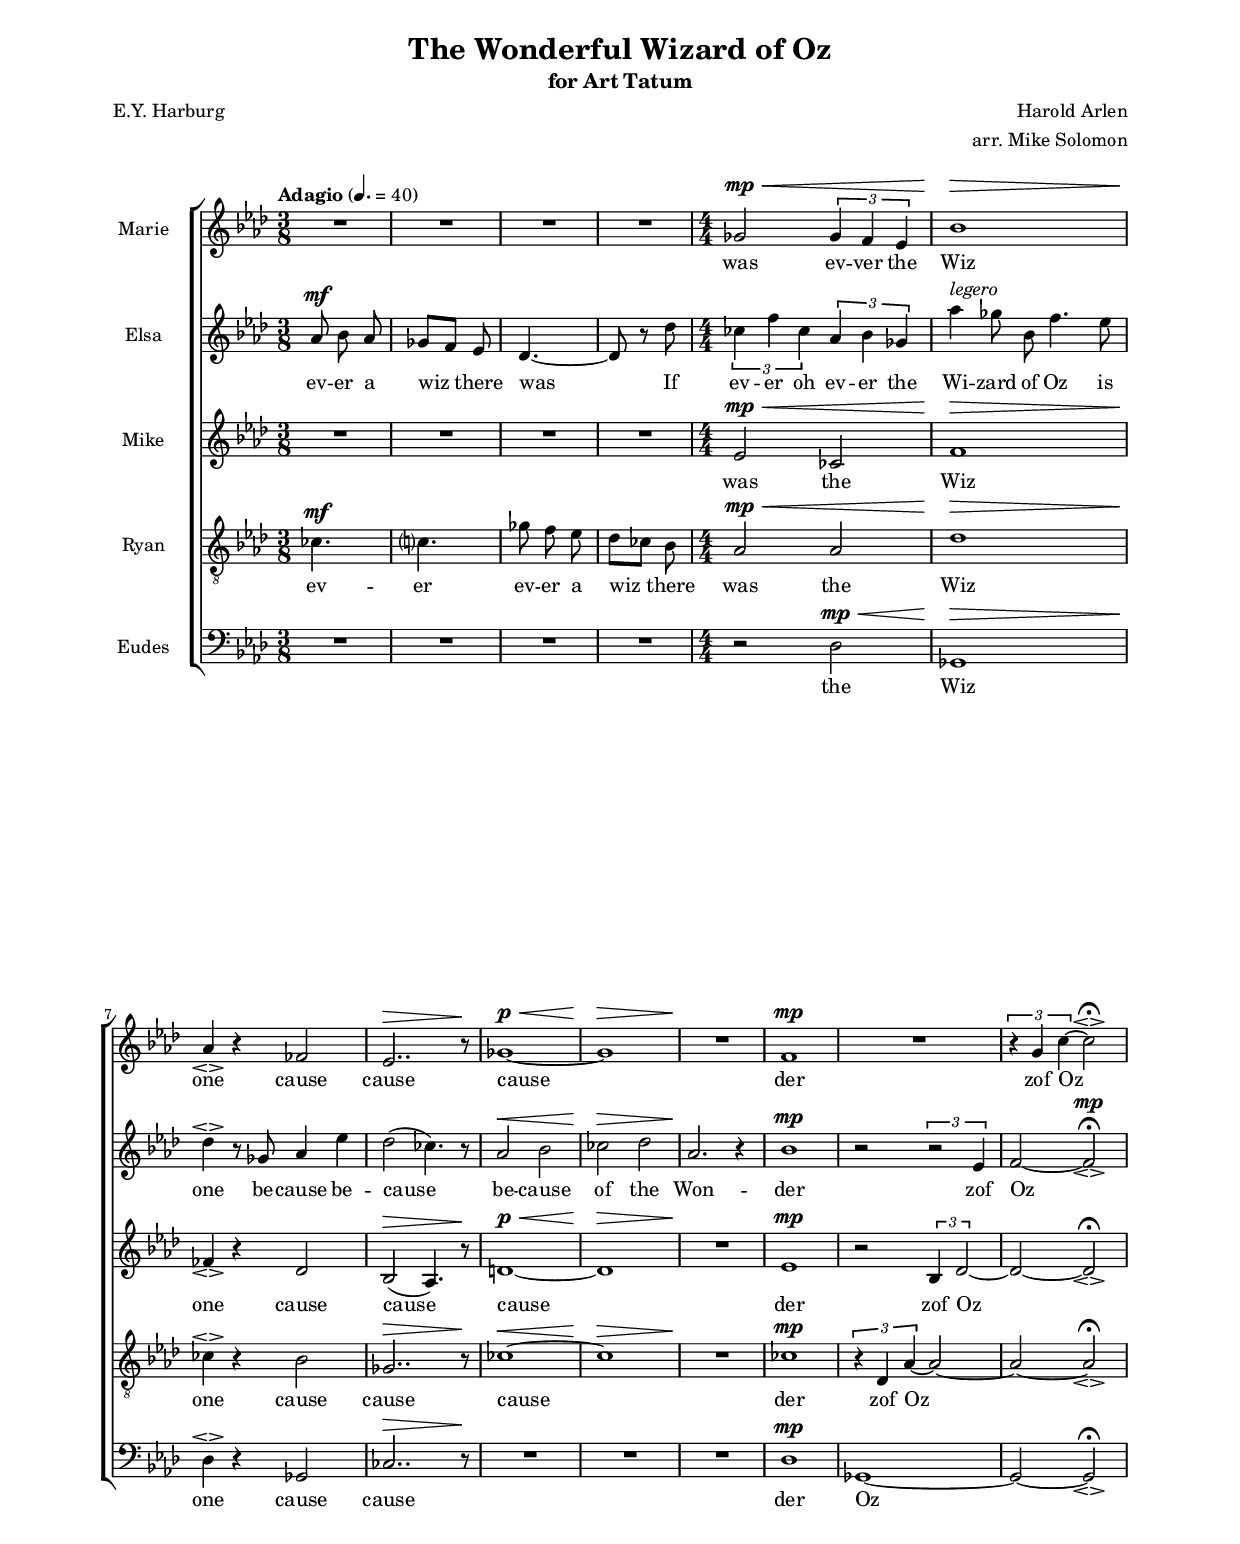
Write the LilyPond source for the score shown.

\version "2.17.0"
\include "defs-devel.ly"
\paper {
  footnote-separator-markup = \markup { \column { " "\override #`(span-factor . 1/5) { \draw-hline } }}
  footnote-padding = 5\mm
  top-system-spacing = #'((basic-distance . 1) (minimum-distance . 0) (padding . 1) (stretchability . 40))
  bottom-system-spacing = #'((basic-distance . 1) (minimum-distance . 0) (padding . 1) (stretchability . 50))
  ragged-right = ##f
  left-margin = 0.75\in
  right-margin = 0.75\in
  top-margin = 0.5\in
  bottom-margin = 0.6\in
  ragged-last-bottom = ##f
  %max-systems-per-page = #2
}

#(ly:set-option 'point-and-click #f)

legero = \markup \italic "legero"

\header {
  title = "The Wonderful Wizard of Oz" %(1)"
  subtitle = \markup { for Art Tatum }
  composer = "Harold Arlen"
  poet = "E.Y. Harburg"
  arranger = "arr. Mike Solomon"
}

nothing = {}

marksSlowPart = {
  \time 3/8
  \tempo "Adagio" 4.=40
  s4.*4 |
  \time 4/4
  s1*2 |
}

prefatoryMatterSlowPart = {
  \key aes \major
  #(set-accidental-style 'modern-cautionary)
  
}

sopranoSlowPart = \relative c'' { \autoBeamOff
  \prefatoryMatterSlowPart
  R4.*4 |
  ges2\mp\< \times 2/3 { ges4 f ees } |
  bes'1\> |
  aes4\!\espressivo r4 fes2 |
  ees2..\> r8\! |
  ges1\p\< ~ |
  ges\> |
  R1\! |
  f\mp |
  R1 |
  \times 2/3 { r4 g c ~ } c2\espressivo\fermata |
}

sopranoSlowPartWords = \lyricmode {
  was ev -- ver the
  Wiz
  one
  cause cause cause der
  zof Oz
}

mezzoSlowPart = \relative c'' { \autoBeamOff
  \prefatoryMatterSlowPart
  aes8\mf bes aes |
  ges [ f ] ees |
  des4. ~ |
  des8 r des' |
  \times 2/3 { ces4 f ces } \times 2/3 { aes bes ges } |
  aes'4^\legero ges8 bes, f'4. ees8 |
  des4\espressivo r8 ges,8 aes4 ees' |
  des2 ( ces4. ) r8 |
  aes2\<  bes |
  ces\>  des |
  aes2.\! r4 |
  bes1\mp |
  r2 \times 2/3 { r2 ees,4 }
  f2 ~ f2\mp\espressivo\fermata |
}

mezzoSlowPartWords = \lyricmode {
  ev -- er a wiz there was
  If ev -- er oh ev -- er the
  Wi -- zard of Oz is one
  be -- cause be -- cause
  be -- cause of the Won -- der
  zof Oz
}

altoSlowPart = \relative c' { \autoBeamOff
  \prefatoryMatterSlowPart
  R4.*4 |
  ees2\mp\< ces |
  f1\> |
  fes4\!\espressivo r des2 |
  bes2\> ( aes4. ) r8\! |
  d1\p\< ~ |
  d\> |
  R\! |
  ees\mp |
  r2 \times 2/3 { bes4 des2 ~ } |
  des ~ des\espressivo\fermata |
}

altoSlowPartWords = \lyricmode {
  was the
  Wiz
  one
  cause cause cause der
  zof Oz
}

tenorSlowPart = \relative c' {
  \autoBeamOff
  \clef "treble_8"
  \prefatoryMatterSlowPart
  ces4.\mf |
  c |
  ges'8 f ees |
  des [ ces ] bes |
  aes2\mp\< aes |
  des1\> |
  ces4\!\espressivo r bes2 |
  ges2..\> r8\! |
  ces1\< ~ |
  ces\> |
  R1\! |
  ces\mp |
  \times 2/3 { r4 des, aes' ~ } aes2 ~ |
  aes ~ aes\espressivo\fermata |
}

tenorSlowPartWords = \lyricmode {
  ev -- er
  ev -- er a wiz there
  was the
  Wiz
  one
  cause
  cause
  cause
  der
  zof Oz
}

bassSlowPart = \relative c { \autoBeamOff
  \prefatoryMatterSlowPart
  \clef bass
  R4.*4 |
  r2 des\mp\< |
  ges,1\> |
  des'4\!\espressivo r4 ges,2 |
  ces2..\> r8\! |
  R1 |
  R1 |
  R1 |
  des\mp |
  ges, ~ |
  ges2 ~ ges\espressivo\fermata |
}

bassSlowPartWords = \lyricmode {
  the Wiz
  one cause cause
  der
  Oz
}

%%% SCORE
#(set-global-staff-size 16)

\score {
  \new ChoirStaff <<
    \new Staff \with { instrumentName = #"Marie" %shortInstrumentName = #"M."
} <<
      \new Voice = "sopranoSlowPart" { << { \numericTimeSignature
        \sopranoSlowPart
      } {
        \marksSlowPart
      } {
        \nothing
      }>> }
      \new Lyrics \lyricsto "sopranoSlowPart" {
        \sopranoSlowPartWords
      }
    >>
    \new Staff \with { instrumentName = #"Elsa" %shortInstrumentName = #"E."
} <<
      \new Voice = "mezzoSlowPart" { << { \numericTimeSignature
        \mezzoSlowPart
      } {
        \nothing
      } >> }
      \new Lyrics \lyricsto "mezzoSlowPart" {
        \mezzoSlowPartWords
      }
    >>
    \new Staff \with { instrumentName = #"Mike" %shortInstrumentName = #"Mk."
} <<
      \new Voice = "altoSlowPart" { << { \numericTimeSignature
        \altoSlowPart
      } {
        \nothing
      } >> }
      \new Lyrics \lyricsto "altoSlowPart" {
        \altoSlowPartWords
      }
    >>
    \new Staff \with { instrumentName = #"Ryan" %shortInstrumentName = #"R."
} <<
      \new Voice = "tenorSlowPart" { << { \numericTimeSignature
        \tenorSlowPart
      } {
        \nothing
      } >> }
      \new Lyrics \lyricsto "tenorSlowPart" {
        \tenorSlowPartWords
      }
    >>
    \new Staff \with { instrumentName = #"Eudes" %shortInstrumentName = #"P." %\markup { \concat { E \super u . } }
} <<
      \new Voice = "bassSlowPart" { << { \numericTimeSignature
        \bassSlowPart
      } {
        \nothing
      } >> }
      \new Lyrics \lyricsto "bassSlowPart" {
        \bassSlowPartWords
      }
    >>
  >>
  \layout {
    \context {
      \Voice
      \override TextScript #'layer = #6
      \override NoteHead #'layer = #7
      \override Glissando #'breakable = ##t
      \override TupletNumber #'breakable = ##t
      \override TupletBracket #'breakable = ##t
      \override DynamicLineSpanner.direction = #UP
      \remove "Forbid_line_break_engraver"
    }
    \context {
      \Staff
      \consists "Metronome_mark_engraver"
      \override TimeSignature #'style = #'numbered
      \override StaffSymbol #'layer = #4
      \override TimeSignature #'layer = #3
      \override TimeSignature #'whiteout = ##t
    }
    \context {
      \Lyrics
      %\override LyricText #'whiteout = ##t
      \override LyricText #'layer = #6
    }
    \context {
      \Score
      \remove "Metronome_mark_engraver"
      \override NonMusicalPaperColumn #'allow-loose-spacing = ##f
    }
  }
}

%{
%%% piano redux
#(set-global-staff-size 20)

\score {
  \new PianoStaff <<
    \new Staff <<
      \new Voice = "1" { \voiceOne << \sopranoSlowPart \marksSlowPart >> }
      \new Voice = "2" { \voiceTwo \mezzoSlowPart }
      \new Voice = "3" { \voiceThree \altoSlowPart }
    >>
    \new Staff <<
      \new Voice = "4" { \voiceOne \tenorSlowPart }
      \new Voice = "5" { \voiceTwo \bassSlowPart }
    >>
  >>
  \layout {
    \context {
      \Voice
      \override TextScript #'layer = #6
      \override NoteHead #'layer = #7
      \override Glissando #'breakable = ##t
      \override TupletNumber #'breakable = ##t
      \override TupletBracket #'breakable = ##t
      \override Hairpin.direction = #UP
      \override DynamicText.direction = #UP
      \remove "Forbid_line_break_engraver"
    }
    \context {
      \Staff
      \consists "Metronome_mark_engraver"
      \override TimeSignature #'style = #'numbered
      \override StaffSymbol #'layer = #4
      \override TimeSignature #'layer = #3
      \override DynamicLineSpanner.direction = #UP
      \override TimeSignature #'whiteout = ##t
    }
    \context {
      \Lyrics
      %\override LyricText #'whiteout = ##t
      \override LyricText #'layer = #6
    }
    \context {
      \Score
      \remove "Metronome_mark_engraver"
      \override NonMusicalPaperColumn #'allow-loose-spacing = ##f
    }
  }
}
%}
%%% MIDI

\score {
  \new ChoirStaff <<
    \new Staff \with { instrumentName = #"Marie" %shortInstrumentName = #"M."
} <<
      \new Voice = "sopranoSlowPart" { << { \numericTimeSignature
        \sopranoSlowPart
      } {
        \marksSlowPart
      } >> }
      \new Lyrics \lyricsto "sopranoSlowPart" {
        \sopranoSlowPartWords
      }
    >>
    \new Staff \with { instrumentName = #"Elsa" %shortInstrumentName = #"E."
} <<
      \new Voice = "mezzoSlowPart" { \numericTimeSignature
        \mezzoSlowPart
      }
      \new Lyrics \lyricsto "mezzoSlowPart" {
        \mezzoSlowPartWords
      }
    >>
    \new Staff \with { instrumentName = #"Mike" %shortInstrumentName = #"Mk."
} <<
      \new Voice = "altoSlowPart" { \numericTimeSignature
        \altoSlowPart
      }
      \new Lyrics \lyricsto "altoSlowPart" {
        \altoSlowPartWords
      }
    >>
    \new Staff \with { instrumentName = #"Ryan" %shortInstrumentName = #"R."
} <<
      \new Voice = "tenorSlowPart" { \numericTimeSignature
        \tenorSlowPart
      }
      \new Lyrics \lyricsto "tenorSlowPart" {
        \tenorSlowPartWords
      }
    >>
    \new Staff \with { instrumentName = #"Eudes" %shortInstrumentName = #"P." %\markup { \concat { E \super u . } }
} <<
      \new Voice = "bassSlowPart" { \numericTimeSignature
        \bassSlowPart
      }
      \new Lyrics \lyricsto "bassSlowPart" {
        \bassSlowPartWords
      }
    >>
  >>
  \midi {}
}
